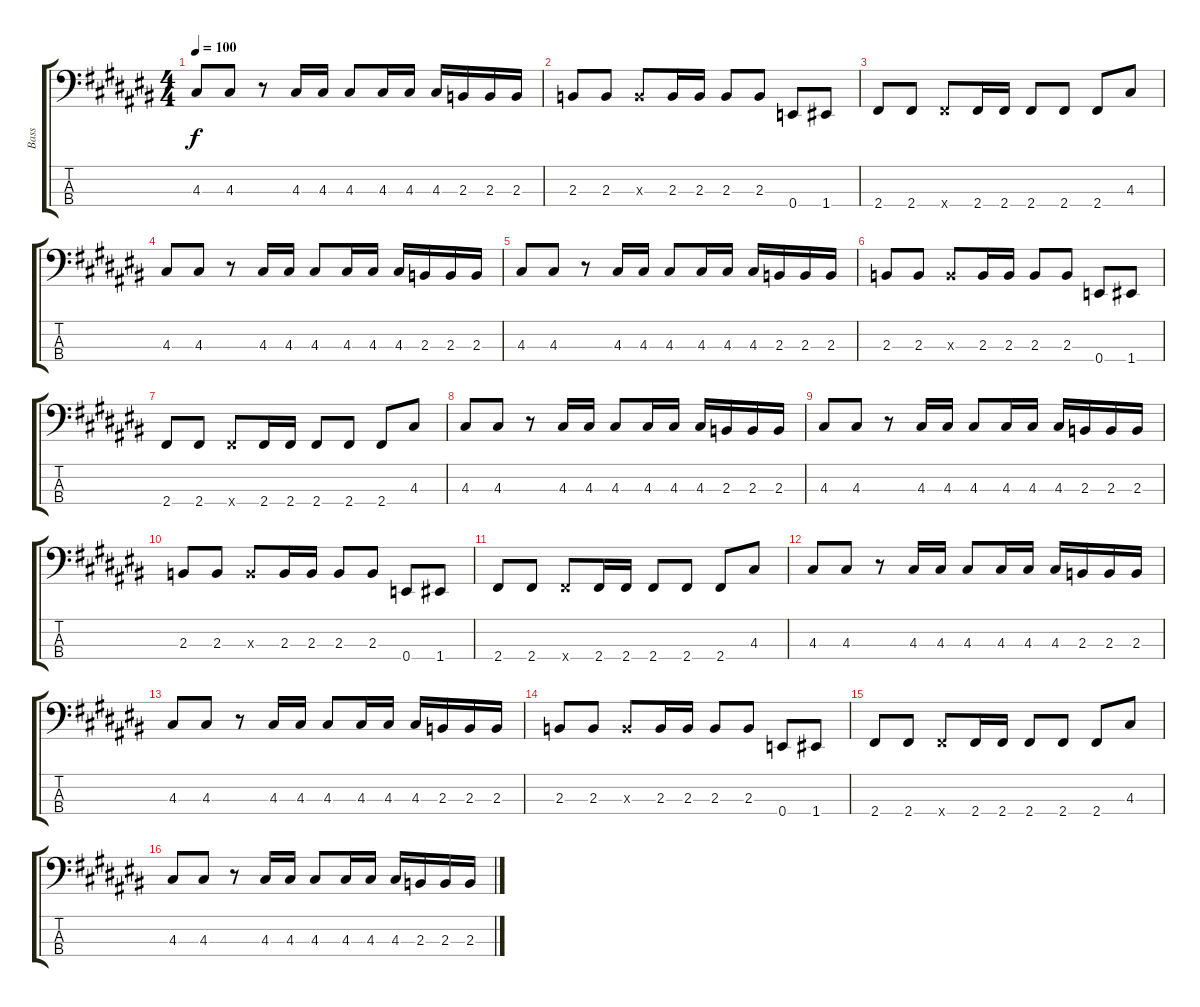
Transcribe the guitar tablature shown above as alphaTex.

\track ("Bass" "Bass") {instrument synthbass1}
\staff {score tabs}
\tuning (G2 D2 A1 E1) {hide}
\ts (4 4)
\tempo 100
\clef f4
\ks c#
4.3.8{dy f} 4.3.8 r.8 4.3.16 4.3.16 4.3.8 4.3.16 4.3.16 4.3.16 2.3.16 2.3.16 2.3.16 |
2.3.8 2.3.8 2.3{x}.8 2.3.16 2.3.16 2.3.8 2.3.8 0.4.8 1.4.8 |
2.4.8 2.4.8 2.4{x}.8 2.4.16 2.4.16 2.4.8 2.4.8 2.4.8 4.3.8 |
4.3.8 4.3.8 r.8 4.3.16 4.3.16 4.3.8 4.3.16 4.3.16 4.3.16 2.3.16 2.3.16 2.3.16 |
4.3.8 4.3.8 r.8 4.3.16 4.3.16 4.3.8 4.3.16 4.3.16 4.3.16 2.3.16 2.3.16 2.3.16 |
2.3.8 2.3.8 2.3{x}.8 2.3.16 2.3.16 2.3.8 2.3.8 0.4.8 1.4.8 |
2.4.8 2.4.8 2.4{x}.8 2.4.16 2.4.16 2.4.8 2.4.8 2.4.8 4.3.8 |
4.3.8 4.3.8 r.8 4.3.16 4.3.16 4.3.8 4.3.16 4.3.16 4.3.16 2.3.16 2.3.16 2.3.16 |
4.3.8 4.3.8 r.8 4.3.16 4.3.16 4.3.8 4.3.16 4.3.16 4.3.16 2.3.16 2.3.16 2.3.16 |
2.3.8 2.3.8 2.3{x}.8 2.3.16 2.3.16 2.3.8 2.3.8 0.4.8 1.4.8 |
2.4.8 2.4.8 2.4{x}.8 2.4.16 2.4.16 2.4.8 2.4.8 2.4.8 4.3.8 |
4.3.8 4.3.8 r.8 4.3.16 4.3.16 4.3.8 4.3.16 4.3.16 4.3.16 2.3.16 2.3.16 2.3.16 |
4.3.8 4.3.8 r.8 4.3.16 4.3.16 4.3.8 4.3.16 4.3.16 4.3.16 2.3.16 2.3.16 2.3.16 |
2.3.8 2.3.8 2.3{x}.8 2.3.16 2.3.16 2.3.8 2.3.8 0.4.8 1.4.8 |
2.4.8 2.4.8 2.4{x}.8 2.4.16 2.4.16 2.4.8 2.4.8 2.4.8 4.3.8 |
4.3.8 4.3.8 r.8 4.3.16 4.3.16 4.3.8 4.3.16 4.3.16 4.3.16 2.3.16 2.3.16 2.3.16
